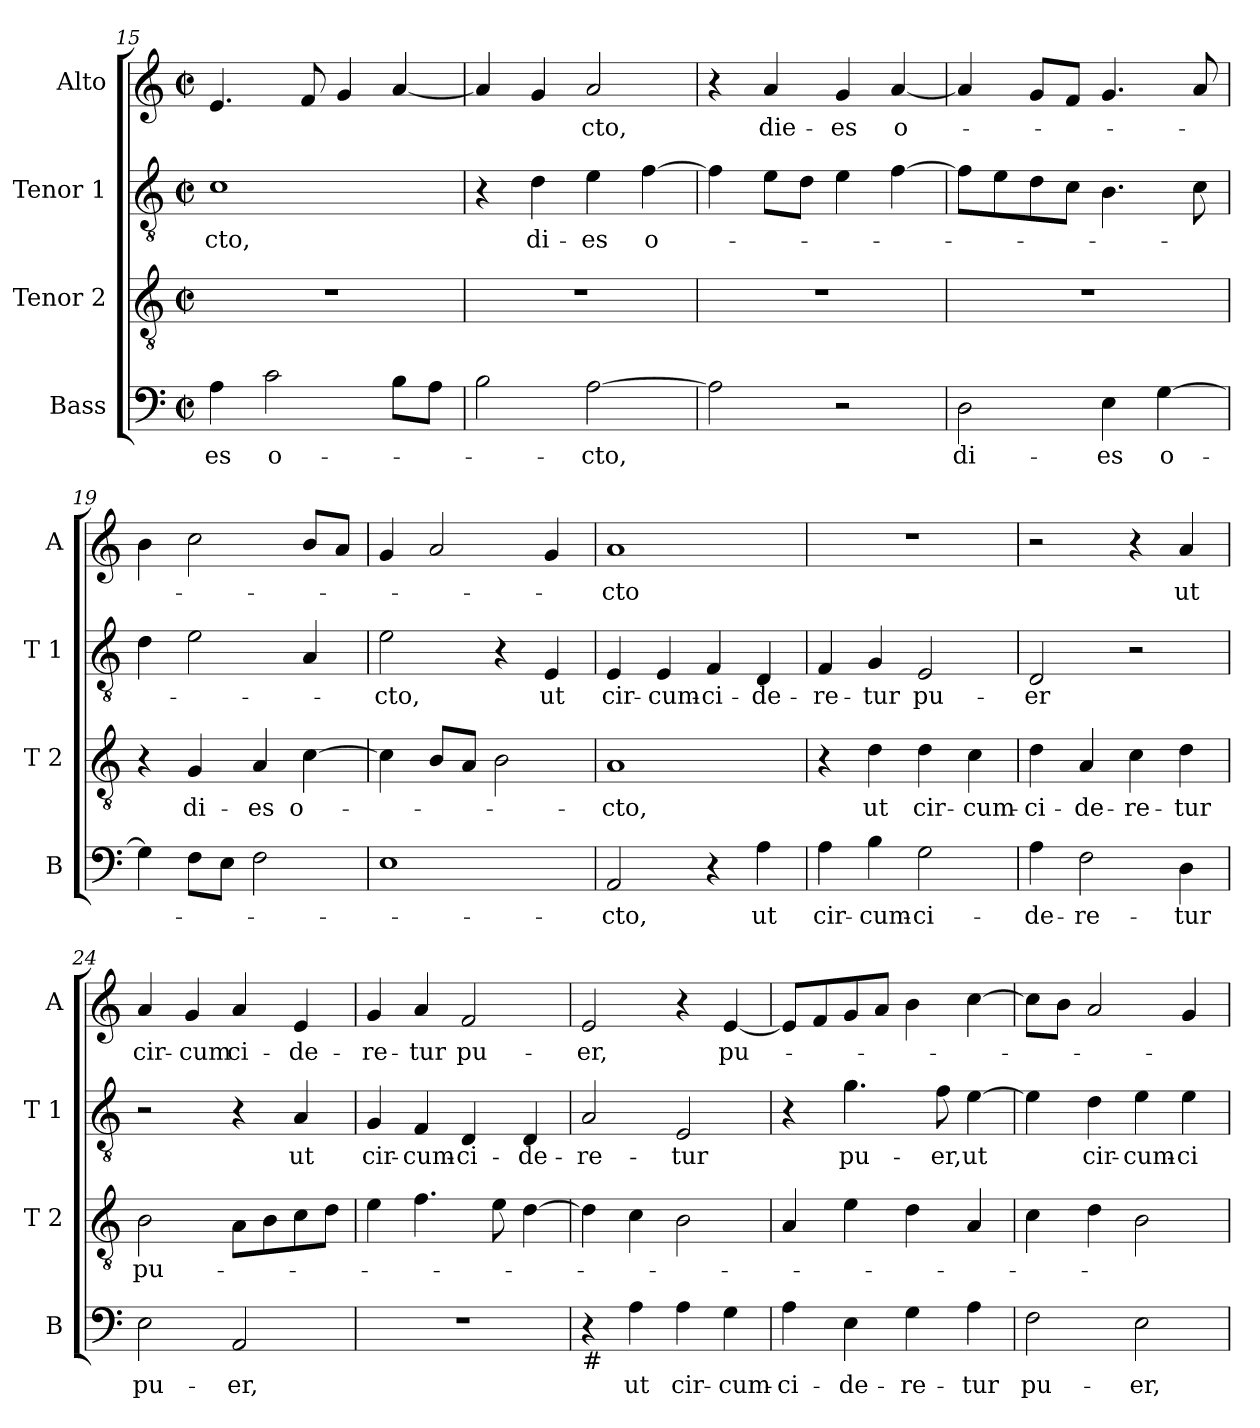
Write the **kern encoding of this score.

**kern	**text	**kern	**text	**kern	**text	**kern	**text
*part4	*part4	*part3	*part3	*part2	*part2	*part1	*part1
*staff4	*staff4	*staff3	*staff3	*staff2	*staff2	*staff1	*staff1
*I"Bass	*	*I"Tenor 2	*	*I"Tenor 1	*	*I"Alto	*
*I'B	*	*I'T 2	*	*I'T 1	*	*I'A	*
*clefF4	*	*clefGv2	*	*clefGv2	*	*clefG2	*
*k[]	*	*k[]	*	*k[]	*	*k[]	*
*C:	*	*C:	*	*C:	*	*C:	*
*M2/2	*	*M2/2	*	*M2/2	*	*M2/2	*
*met(c|)	*	*met(c|)	*	*met(c|)	*	*met(c|)	*
=15	=15	=15	=15	=15	=15	=15	=15
!	!LO:LY:b	!	!	!	!LO:LY:b	!	!
4A\	-es	1r	.	1c	-cto,	4.e/	.
!	!LO:LY:b	!	!	!	!	!	!
2c\	o-	.	.	.	.	.	.
.	.	.	.	.	.	8f/	.
.	.	.	.	.	.	4g/	.
8B\L	.	.	.	.	.	[4a/	.
8A\J	.	.	.	.	.	.	.
=16	=16	=16	=16	=16	=16	=16	=16
2B\	.	1r	.	4r	.	4a/]	.
!	!	!	!	!	!LO:LY:b	!	!
.	.	.	.	4d\	di-	4g/	.
!	!LO:LY:b	!	!	!	!LO:LY:b	!	!LO:LY:b
[2A\	-cto,	.	.	4e\	-es	2a/	-cto,
!	!	!	!	!	!LO:LY:b	!	!
.	.	.	.	[4f\	o-	.	.
=17	=17	=17	=17	=17	=17	=17	=17
2A\]	.	1r	.	4f\]	.	4r	.
!	!	!	!	!	!	!	!LO:LY:b
.	.	.	.	8e\L	.	4a/	die-
.	.	.	.	8d\J	.	.	.
!	!	!	!	!	!	!	!LO:LY:b
2r	.	.	.	4e\	.	4g/	-es
!	!	!	!	!	!	!	!LO:LY:b
.	.	.	.	[4f\	.	[4a/	o-
=18	=18	=18	=18	=18	=18	=18	=18
!	!LO:LY:b	!	!	!	!	!	!
2D\	di-	1r	.	8f\L]	.	4a/]	.
.	.	.	.	8e\	.	.	.
.	.	.	.	8d\	.	8g/L	.
.	.	.	.	8c\J	.	8f/J	.
!	!LO:LY:b	!	!	!	!	!	!
4E\	-es	.	.	4.B\	.	4.g/	.
!	!LO:LY:b	!	!	!	!	!	!
[4G\	o-	.	.	.	.	.	.
.	.	.	.	8c\	.	8a/	.
!!LO:PB:g=z
=19	=19	=19	=19	=19	=19	=19	=19
4G\]	.	4r	.	4d\	.	4b\	.
!	!	!	!LO:LY:b	!	!	!	!
8F\L	.	4G/	di-	2e\	.	2cc\	.
8E\J	.	.	.	.	.	.	.
!	!	!	!LO:LY:b	!	!	!	!
2F\	.	4A/	-es	.	.	.	.
!	!	!	!LO:LY:b	!	!	!	!
.	.	[4c\	o-	4A/	.	8b/L	.
.	.	.	.	.	.	8a/J	.
=20	=20	=20	=20	=20	=20	=20	=20
!	!	!	!	!	!LO:LY:b	!	!
1E	.	4c\]	.	2e\	-cto,	4g/	.
.	.	8B/L	.	.	.	2a/	.
.	.	8A/J	.	.	.	.	.
.	.	2B\	.	4r	.	.	.
!	!	!	!	!	!LO:LY:b	!	!
.	.	.	.	4E/	ut	4g/	.
=21	=21	=21	=21	=21	=21	=21	=21
!	!LO:LY:b	!	!LO:LY:b	!	!LO:LY:b	!	!LO:LY:b
2AA/	-cto,	1A	-cto,	4E/	cir-	1a	-cto
!	!	!	!	!	!LO:LY:b	!	!
.	.	.	.	4E/	-cum-	.	.
!	!	!	!	!	!LO:LY:b	!	!
4r	.	.	.	4F/	-ci-	.	.
!	!LO:LY:b	!	!	!	!LO:LY:b	!	!
4A\	ut	.	.	4D/	-de-	.	.
=22	=22	=22	=22	=22	=22	=22	=22
!	!LO:LY:b	!	!	!	!LO:LY:b	!	!
4A\	cir-	4r	.	4F/	-re-	1r	.
!	!LO:LY:b	!	!LO:LY:b	!	!LO:LY:b	!	!
4B\	-cum-	4d\	ut	4G/	-tur	.	.
!	!LO:LY:b	!	!LO:LY:b	!	!LO:LY:b	!	!
2G\	-ci-	4d\	cir-	2E/	pu-	.	.
!	!	!	!LO:LY:b	!	!	!	!
.	.	4c\	-cum-	.	.	.	.
=23	=23	=23	=23	=23	=23	=23	=23
!	!LO:LY:b	!	!LO:LY:b	!	!LO:LY:b	!	!
4A\	-de-	4d\	-ci-	2D/	-er	2r	.
!	!LO:LY:b	!	!LO:LY:b	!	!	!	!
2F\	-re-	4A/	-de-	.	.	.	.
!	!	!	!LO:LY:b	!	!	!	!
.	.	4c\	-re-	2r	.	4r	.
!	!LO:LY:b	!	!LO:LY:b	!	!	!	!LO:LY:b
4D\	-tur	4d\	-tur	.	.	4a/	ut
=24	=24	=24	=24	=24	=24	=24	=24
!	!LO:LY:b	!	!LO:LY:b	!	!	!	!LO:LY:b
2E\	pu-	2B\	pu-	2r	.	4a/	cir-
!	!	!	!	!	!	!	!LO:LY:b
.	.	.	.	.	.	4g/	-cum
!	!LO:LY:b	!	!	!	!	!	!LO:LY:b
2AA/	-er,	8A\L	.	4r	.	4a/	ci-
.	.	8B\	.	.	.	.	.
!	!	!	!	!	!LO:LY:b	!	!LO:LY:b
.	.	8c\	.	4A/	ut	4e/	-de-
.	.	8d\J	.	.	.	.	.
!!LO:LB:g=z
=25	=25	=25	=25	=25	=25	=25	=25
!	!	!	!	!	!LO:LY:b	!	!LO:LY:b
1r	.	4e\	.	4G/	cir-	4g/	-re-
!	!	!	!	!	!LO:LY:b	!	!LO:LY:b
.	.	4.f\	.	4F/	-cum-	4a/	-tur
!	!	!	!	!	!LO:LY:b	!	!LO:LY:b
.	.	.	.	4D/	-ci-	2f/	pu-
.	.	8e\	.	.	.	.	.
!	!	!	!	!	!LO:LY:b	!	!
.	.	[4d\	.	4D/	-de-	.	.
=26	=26	=26	=26	=26	=26	=26	=26
!LO:TX:b:t=#	!	!	!	!	!	!	!
!	!	!	!	!	!LO:LY:b	!	!LO:LY:b
4r	.	4d\]	.	2A/	-re-	2e/	-er,
!	!LO:LY:b	!	!	!	!	!	!
4A\	ut	4c\	.	.	.	.	.
!	!LO:LY:b	!	!	!	!LO:LY:b	!	!
4A\	cir-	2B\	.	2E/	-tur	4r	.
!	!LO:LY:b	!	!	!	!	!	!LO:LY:b
4G\	-cum-	.	.	.	.	[4e/	pu-
=27	=27	=27	=27	=27	=27	=27	=27
!	!LO:LY:b	!	!	!	!	!	!
4A\	-ci-	4A/	.	4r	.	8e/L]	.
.	.	.	.	.	.	8f/	.
!	!LO:LY:b	!	!	!	!LO:LY:b	!	!
4E\	-de-	4e\	.	4.g\	pu-	8g/	.
.	.	.	.	.	.	8a/J	.
!	!LO:LY:b	!	!	!	!	!	!
4G\	-re-	4d\	.	.	.	4b\	.
!	!	!	!	!	!LO:LY:b	!	!
.	.	.	.	8f\	-er,	.	.
!	!LO:LY:b	!	!	!	!LO:LY:b	!	!
4A\	-tur	4A/	.	[4e\	ut	[4cc\	.
=28	=28	=28	=28	=28	=28	=28	=28
!	!LO:LY:b	!	!	!	!	!	!
2F\	pu-	4c\	.	4e\]	.	8cc\L]	.
.	.	.	.	.	.	8b\J	.
!	!	!	!	!	!LO:LY:b	!	!
.	.	4d\	.	4d\	cir-	2a/	.
!	!LO:LY:b	!	!	!	!LO:LY:b	!	!
2E\	-er,	2B\	.	4e\	-cum-	.	.
!	!	!	!	!	!LO:LY:b	!	!
.	.	.	.	4e\	-ci-	4g/	.
=	=	=	=	=	=	=	=
*-	*-	*-	*-	*-	*-	*-	*-
